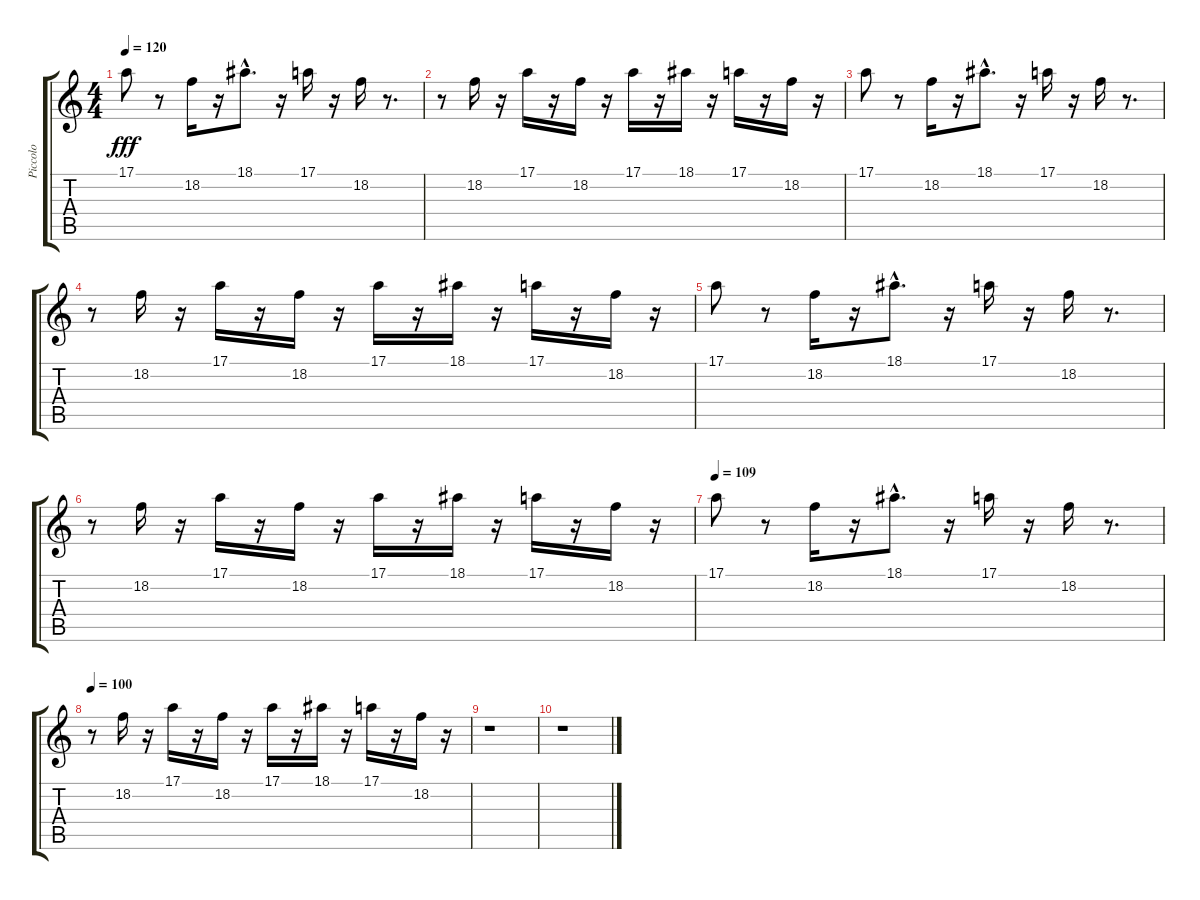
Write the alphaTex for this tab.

\track ("Piccolo         " "Piccolo   ") {instrument recorder}
\staff {score tabs}
\tuning (E4 B3 G3 D3 A2 E2) {hide}
\ts (4 4)
\tempo 120
\clef g2
\ks c
17.1.8{dy fff} r.8 18.2.16 r.16 18.1{hac}.8{d} r.16 17.1.16 r.16 18.2.16 r.8{d} |
r.8 18.2.16 r.16 17.1.16 r.16 18.2.16 r.16 17.1.16 r.16 18.1.16 r.16 17.1.16 r.16 18.2.16 r.16 |
17.1.8 r.8 18.2.16 r.16 18.1{hac}.8{d} r.16 17.1.16 r.16 18.2.16 r.8{d} |
r.8 18.2.16 r.16 17.1.16 r.16 18.2.16 r.16 17.1.16 r.16 18.1.16 r.16 17.1.16 r.16 18.2.16 r.16 |
17.1.8 r.8 18.2.16 r.16 18.1{hac}.8{d} r.16 17.1.16 r.16 18.2.16 r.8{d} |
r.8 18.2.16 r.16 17.1.16 r.16 18.2.16 r.16 17.1.16 r.16 18.1.16 r.16 17.1.16 r.16 18.2.16 r.16 |
\tempo 109
17.1.8 r.8 18.2.16 r.16 18.1{hac}.8{d} r.16 17.1.16 r.16 18.2.16 r.8{d} |
\tempo 100
r.8 18.2.16 r.16 17.1.16 r.16 18.2.16 r.16 17.1.16 r.16 18.1.16 r.16 17.1.16 r.16 18.2.16 r.16 |
r.1 |
r.1
